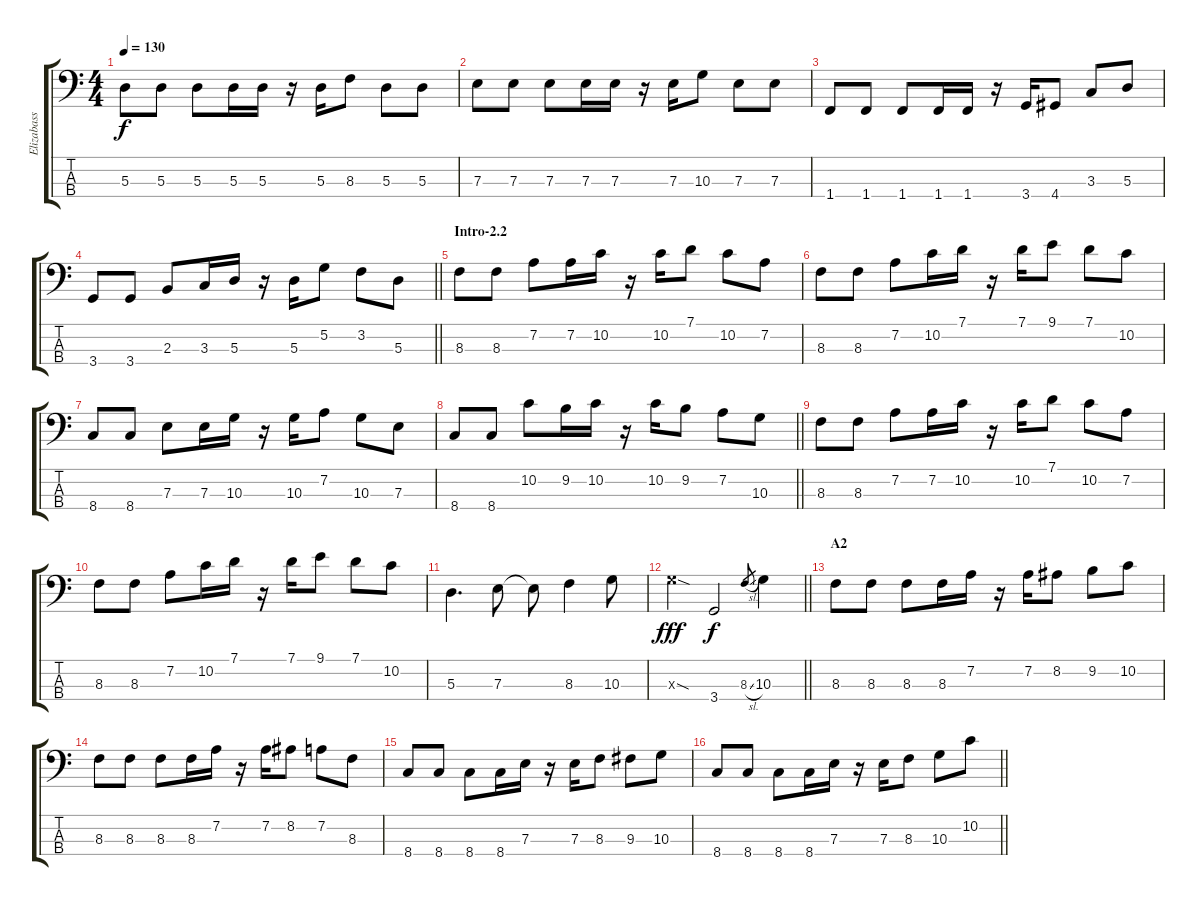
\track ("Elizabass" "Elizabass") {instrument electricbassfinger}
\staff {score tabs}
\tuning (G2 D2 A1 E1) {hide}
\ts (4 4)
\tempo 130
\clef f4
\ks c
5.3.8{dy f} 5.3.8 5.3.8 5.3.16 5.3.16 r.16 5.3.16 8.3.8 5.3.8 5.3.8 |
7.3.8 7.3.8 7.3.8 7.3.16 7.3.16 r.16 7.3.16 10.3.8 7.3.8 7.3.8 |
1.4.8 1.4.8 1.4.8 1.4.16 1.4.16 r.16 3.4.16 4.4.8 3.3.8 5.3.8 |
\barLineRight lightlight
3.4.8 3.4.8 2.3.8 3.3.16 5.3.16 r.16 5.3.16 5.2.8 3.2.8 5.3.8 |
\section ("" "Intro-2.2")
8.3.8 8.3.8 7.2.8 7.2.16 10.2.16 r.16 10.2.16 7.1.8 10.2.8 7.2.8 |
8.3.8 8.3.8 7.2.8 10.2.16 7.1.16 r.16 7.1.16 9.1.8 7.1.8 10.2.8 |
8.4.8 8.4.8 7.3.8 7.3.16 10.3.16 r.16 10.3.16 7.2.8 10.3.8 7.3.8 |
\barLineRight lightlight
8.4.8 8.4.8 10.2.8 9.2.16 10.2.16 r.16 10.2.16 9.2.8 7.2.8 10.3.8 |
8.3.8 8.3.8 7.2.8 7.2.16 10.2.16 r.16 10.2.16 7.1.8 10.2.8 7.2.8 |
8.3.8 8.3.8 7.2.8 10.2.16 7.1.16 r.16 7.1.16 9.1.8 7.1.8 10.2.8 |
5.3.4{d} 7.3.8 7.3{t}.8 8.3.4 10.3.8 |
\barLineRight lightlight
10.3{sod x}.4{dy fff} 3.4.2{dy f} 8.3{sl}.8{gr} 10.3.4 |
\section ("" "A2")
8.3.8 8.3.8 8.3.8 8.3.16 7.2.16 r.16 7.2.16 8.2.8 9.2.8 10.2.8 |
8.3.8 8.3.8 8.3.8 8.3.16 7.2.16 r.16 7.2.16 8.2.8 7.2.8 8.3.8 |
8.4.8 8.4.8 8.4.8 8.4.16 7.3.16 r.16 7.3.16 8.3.8 9.3.8 10.3.8 |
\barLineRight lightlight
8.4.8 8.4.8 8.4.8 8.4.16 7.3.16 r.16 7.3.16 8.3.8 10.3.8 10.2.8
